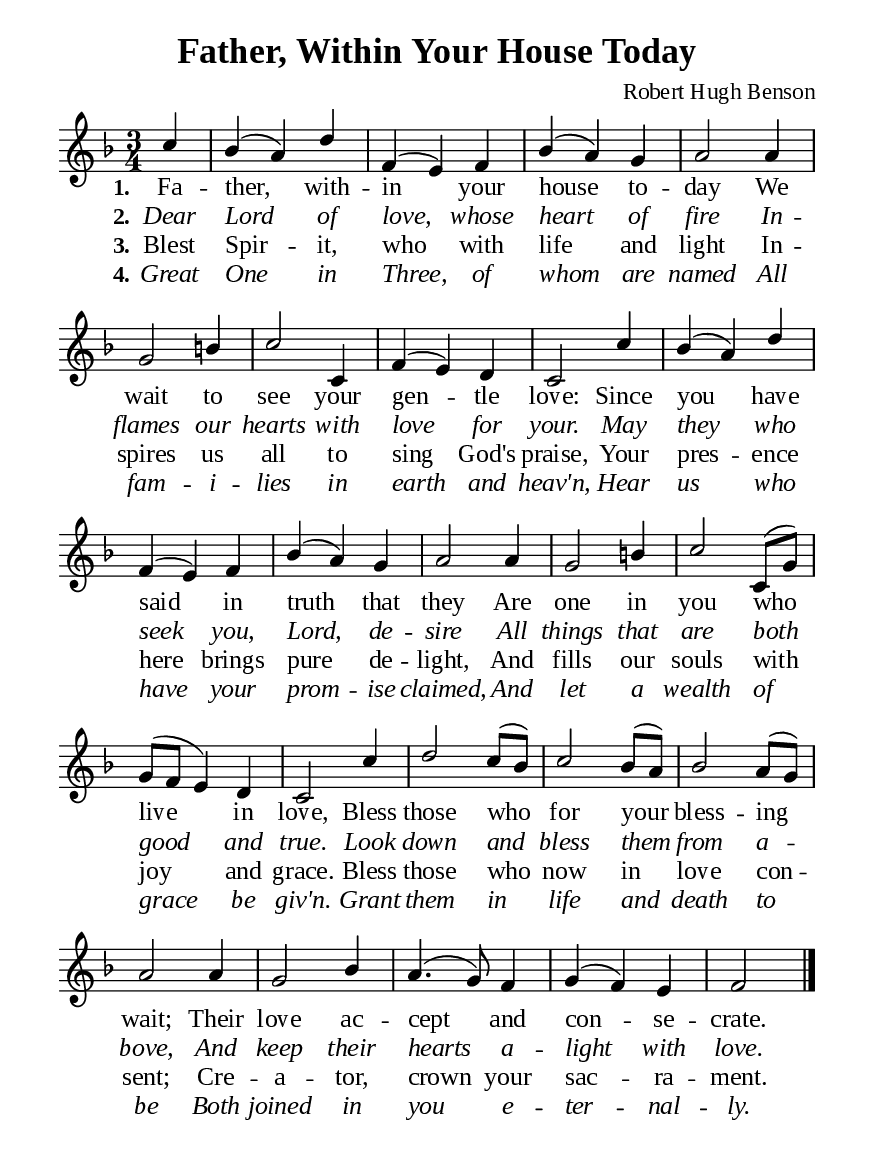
\version "2.18.2"

\header {
  title = "Father, Within Your House Today"
  composer = "Robert Hugh Benson"
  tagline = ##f
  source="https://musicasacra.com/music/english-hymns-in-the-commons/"
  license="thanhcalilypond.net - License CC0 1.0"
}

global= {
  \key f \major
  \time 3/4
  \override Score.BarNumber.break-visibility = ##(#f #f #f)
}

\paper {
  #(set-paper-size "a5")
  top-margin = 10\mm
  bottom-marign = 10\mm
  left-margin = 10\mm
  right-margin = 10\mm
  indent = #0
  #(define fonts
	 (make-pango-font-tree "Liberation Serif"
	 		       "Liberation Serif"
			       "Liberation Serif"
			       (/ 20 20)))
  system-system-spacing = #'((basic-distance . 2.5) (padding . 2.5))
}

printItalic = \with {
  \override LyricText.font-shape = #'italic
}

% Verse music
musicVerseSoprano = \relative c'' {
                    \partial 4 c |
  %{	01	%} bes (a) d |
  %{	02	%} f, (e) f |
  %{	03	%} bes (a) g |
  %{	04	%} a2 a4 |
  %{	05	%}g2 b!4 |
  %{	06	%} c2 c,4 |
  %{	07	%} f (e) d |
  %{	08	%} c2 c'4 |
  %{	09	%} bes (a) d |
  %{	10	%} f, (e) f |
  %{	11	%} bes (a) g |
  %{	12	%} a2 a4 |
  %{	13	%} g2 b!4 |
  %{	14	%} c2 c,8 (g') |
  %{	15	%} g (f e4) d |
  %{	16	%} c2 c'4 |
  %{	17	%} d2 c8 (bes) |
  %{	18	%} c2 bes8 (a) |
  %{	19	%} bes2 a8 (g) |
  %{	20	%} a2 a4 |
  %{	21	%} g2 bes4 |
  %{	22	%} a4. (g8) f4 |
  %{	23	%} g (f) e |
                    f2 \bar "|."
}

% Verse lyrics
verseOne = \lyricmode {
  \set stanza = #"1."
  Fa -- ther, with -- in your house to -- day
  We wait to see your gen -- tle love:
  Since you have said in truth that they
  Are one in you who live in love,
  Bless those who for your bless -- ing wait;
  Their love ac -- cept and con -- se -- crate.
}

verseTwo = \lyricmode {
  \set stanza = #"2."
  Dear Lord of love, whose heart of fire
  In -- flames our hearts with love for your.
  May they who seek you, Lord, de -- sire
  All things that are both good and true.
  Look down and bless them from a -- bove,
  And keep their hearts a -- light with love.
}

verseThree = \lyricmode {
  \set stanza = #"3."
  Blest Spir -- it, who with life and light
  In -- spires us all to sing God's praise,
  Your pres -- ence here brings pure de -- light,
  And fills our souls with joy and grace.
  Bless those who now in love con -- sent;
  Cre -- a -- tor, crown your sac -- ra -- ment.
}

verseFour = \lyricmode {
  \set stanza = #"4."
  Great One in Three, of whom are named
  All fam -- i -- lies in earth and heav'n,
  Hear us who have your prom -- ise claimed,
  And let a wealth of grace be giv'n.
  Grant them in life and death to be
  Both joined in you e -- ter -- nal -- ly.
}

% Layout
\score {
    \new ChoirStaff <<
      \new Staff <<
        \clef "treble"
        \new Voice = "sopranos" { \global \stemUp \slurUp \musicVerseSoprano }
      >>
      \new Lyrics \lyricsto sopranos \verseOne
      \new Lyrics \printItalic \lyricsto sopranos \verseTwo
      \new Lyrics \lyricsto sopranos \verseThree
      \new Lyrics \printItalic \lyricsto sopranos \verseFour
    >>
}
